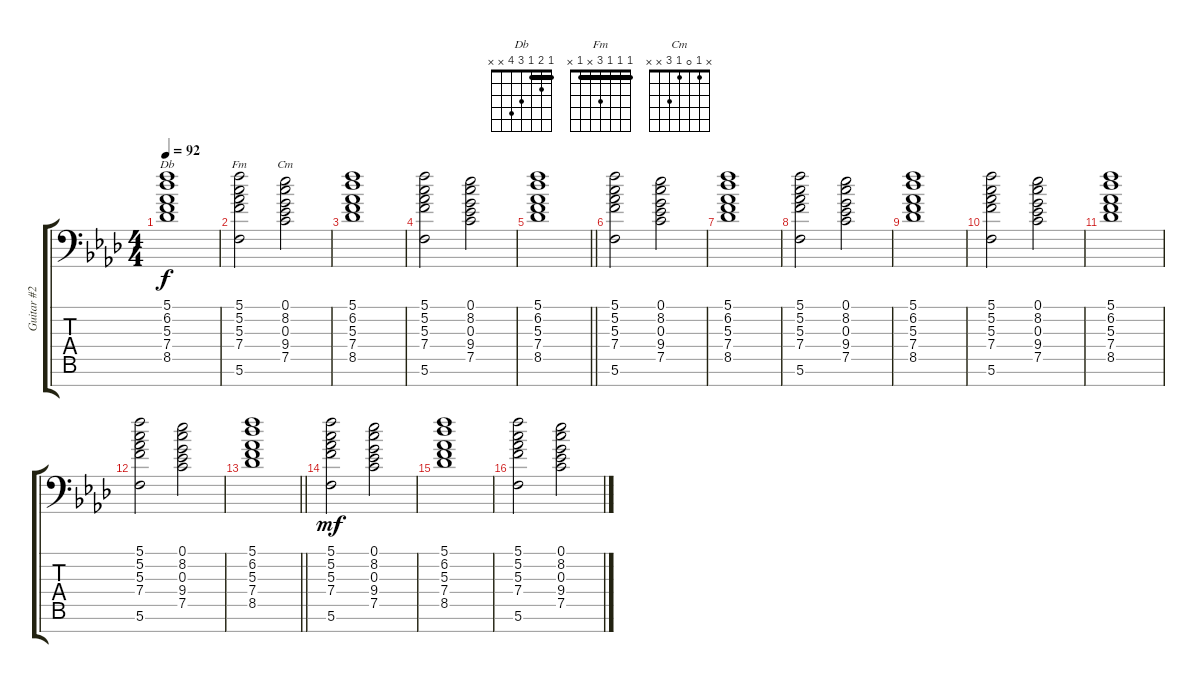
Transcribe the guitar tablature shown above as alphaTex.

\track ("Guitar #2" "Guitar #2") {instrument distortionguitar}
\staff {score tabs}
\tuning (C4 G3 Eb3 Bb2 F2 C2 G1) {hide}
\chord ("Db" 1 2 1 3 4 x x) {barre 1}
\chord ("Fm" 1 1 1 3 x 1 x) {barre 1}
\chord ("Cm" x 1 0 1 3 x x)
\ts (4 4)
\tempo 92
\clef f4
\ks fminor
(5.1 6.2 5.3 7.4 8.5).1{ch "Db" dy f} |
(5.1 5.2 5.3 7.4 5.6).2{ch "Fm" volume 5 balance 8 instrument fx7echoes} (0.1 8.2 0.3 9.4 7.5).2{ch "Cm"} |
(5.1 6.2 5.3 7.4 8.5).1 |
(5.1 5.2 5.3 7.4 5.6).2{volume 5 balance 8 instrument fx7echoes} (0.1 8.2 0.3 9.4 7.5).2 |
\barLineRight lightlight
(5.1 6.2 5.3 7.4 8.5).1 |
(5.1 5.2 5.3 7.4 5.6).2{volume 5 balance 8 instrument fx7echoes} (0.1 8.2 0.3 9.4 7.5).2 |
(5.1 6.2 5.3 7.4 8.5).1 |
(5.1 5.2 5.3 7.4 5.6).2{volume 5 balance 8 instrument fx7echoes} (0.1 8.2 0.3 9.4 7.5).2 |
(5.1 6.2 5.3 7.4 8.5).1 |
(5.1 5.2 5.3 7.4 5.6).2{volume 5 balance 8 instrument fx7echoes} (0.1 8.2 0.3 9.4 7.5).2 |
(5.1 6.2 5.3 7.4 8.5).1 |
(5.1 5.2 5.3 7.4 5.6).2{volume 9 balance 8 instrument fx7echoes} (0.1 8.2 0.3 9.4 7.5).2 |
\barLineRight lightlight
(5.1 6.2 5.3 7.4 8.5).1 |
(5.1 5.2 5.3 7.4 5.6).2{dy mf volume 9 balance 8 instrument fx7echoes} (0.1 8.2 0.3 9.4 7.5).2 |
(5.1 6.2 5.3 7.4 8.5).1 |
(5.1 5.2 5.3 7.4 5.6).2{volume 9 balance 8 instrument fx7echoes} (0.1 8.2 0.3 9.4 7.5).2
